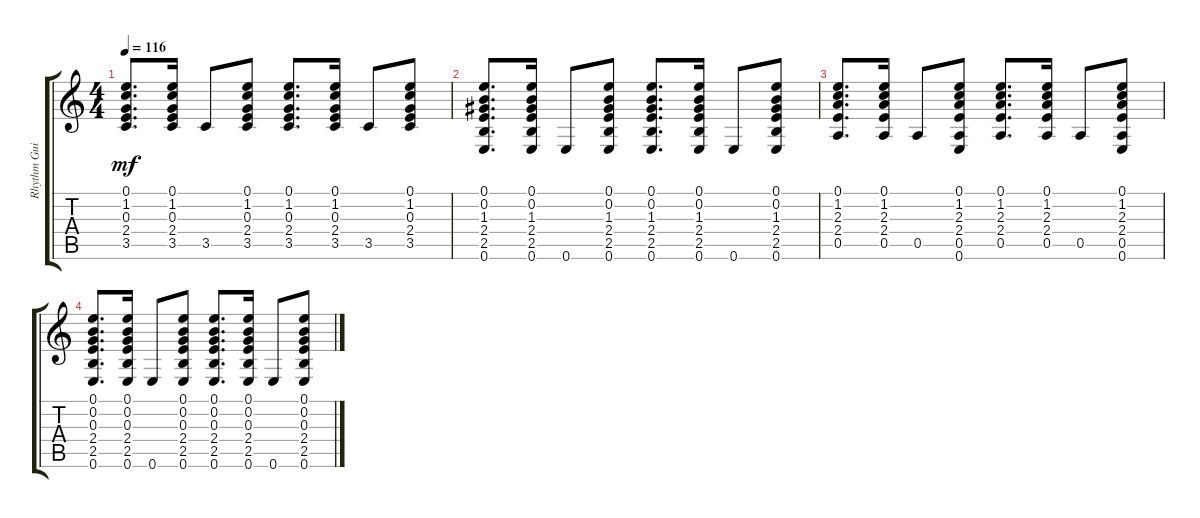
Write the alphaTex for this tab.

\track ("Rhythm Guitar" "Rhythm Gui") {instrument acousticguitarsteel}
\staff {score tabs}
\tuning (E4 B3 G3 D3 A2 E2) {hide}
\ts (4 4)
\tempo 116
\clef g2
\ks c
(0.1 1.2 0.3 2.4 3.5).8{d dy mf} (0.1 1.2 0.3 2.4 3.5).16 3.5.8 (0.1 1.2 0.3 2.4 3.5).8 (0.1 1.2 0.3 2.4 3.5).8{d} (0.1 1.2 0.3 2.4 3.5).16 3.5.8 (0.1 1.2 0.3 2.4 3.5).8 |
(0.1 0.2 1.3 2.4 2.5 0.6).8{d} (0.1 0.2 1.3 2.4 2.5 0.6).16 0.6.8 (0.1 0.2 1.3 2.4 2.5 0.6).8 (0.1 0.2 1.3 2.4 2.5 0.6).8{d} (0.1 0.2 1.3 2.4 2.5 0.6).16 0.6.8 (0.1 0.2 1.3 2.4 2.5 0.6).8 |
(0.1 1.2 2.3 2.4 0.5).8{d} (0.1 1.2 2.3 2.4 0.5).16 0.5.8 (0.1 1.2 2.3 2.4 0.5 0.6).8 (0.1 1.2 2.3 2.4 0.5).8{d} (0.1 1.2 2.3 2.4 0.5).16 0.5.8 (0.1 1.2 2.3 2.4 0.5 0.6).8 |
(0.1 0.2 0.3 2.4 2.5 0.6).8{d} (0.1 0.2 0.3 2.4 2.5 0.6).16 0.6.8 (0.1 0.2 0.3 2.4 2.5 0.6).8 (0.1 0.2 0.3 2.4 2.5 0.6).8{d} (0.1 0.2 0.3 2.4 2.5 0.6).16 0.6.8 (0.1 0.2 0.3 2.4 2.5 0.6).8
